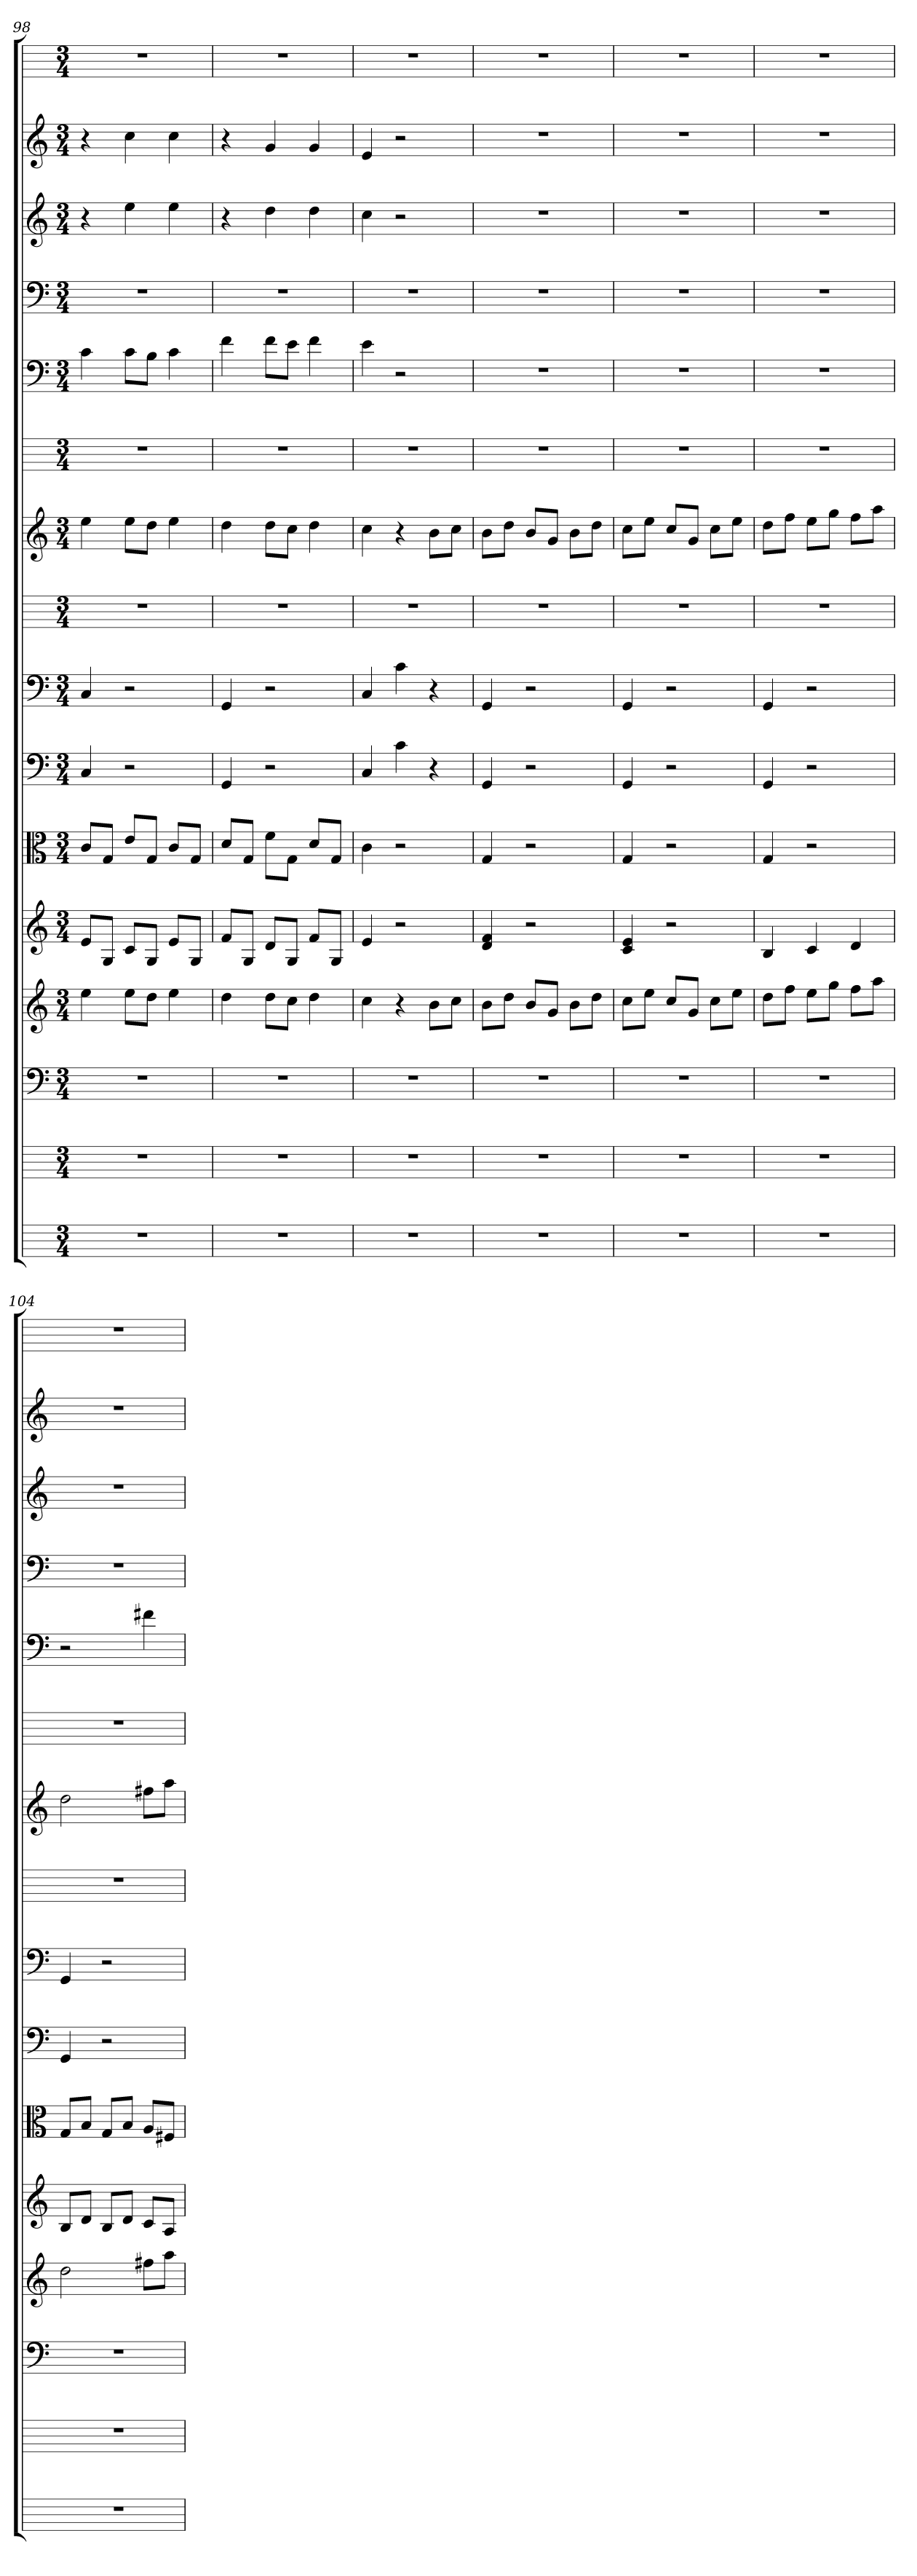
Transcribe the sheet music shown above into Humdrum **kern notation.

**kern	**kern	**kern	**kern	**kern	**kern	**kern	**kern	**kern	**kern	**kern	**kern	**kern	**kern	**kern	**kern
*part16	*part15	*part14	*part13	*part12	*part11	*part10	*part9	*part8	*part7	*part6	*part5	*part4	*part3	*part2	*part1
*staff16	*staff15	*staff14	*staff13	*staff12	*staff11	*staff10	*staff9	*staff8	*staff7	*staff6	*staff5	*staff4	*staff3	*staff2	*staff1
*	*	*clefF4	*	*	*clefC3	*clefF4	*clefF4	*	*	*	*clefF4	*clefF4	*	*	*
*k[]	*k[]	*k[]	*k[]	*k[]	*k[]	*k[]	*k[]	*k[]	*k[]	*k[]	*k[]	*k[]	*k[]	*k[]	*k[]
*C:	*C:	*C:	*C:	*C:	*C:	*C:	*C:	*C:	*C:	*C:	*C:	*C:	*C:	*C:	*C:
*M3/4	*M3/4	*M3/4	*M3/4	*M3/4	*M3/4	*M3/4	*M3/4	*M3/4	*M3/4	*M3/4	*M3/4	*M3/4	*M3/4	*M3/4	*M3/4
=98	=98	=98	=98	=98	=98	=98	=98	=98	=98	=98	=98	=98	=98	=98	=98
2.r	2.r	2.r	4ee	8eL	8c/L	4C	4C	2.r	4ee	2.r	4c	2.r	4r	4r	2.r
.	.	.	.	8GJ	8G/J	.	.	.	.	.	.	.	.	.	.
.	.	.	8eeL	8cL	8e/L	2r	2r	.	8eeL	.	8c\L	.	4ee	4cc	.
.	.	.	8ddJ	8GJ	8G/J	.	.	.	8ddJ	.	8B\J	.	.	.	.
.	.	.	4ee	8eL	8c/L	.	.	.	4ee	.	4c	.	4ee	4cc	.
.	.	.	.	8GJ	8G/J	.	.	.	.	.	.	.	.	.	.
=99	=99	=99	=99	=99	=99	=99	=99	=99	=99	=99	=99	=99	=99	=99	=99
2.r	2.r	2.r	4dd	8fL	8d/L	4GG	4GG	2.r	4dd	2.r	4f	2.r	4r	4r	2.r
.	.	.	.	8GJ	8G/J	.	.	.	.	.	.	.	.	.	.
.	.	.	8ddL	8dL	8f\L	2r	2r	.	8ddL	.	8f\L	.	4dd	4g	.
.	.	.	8ccJ	8GJ	8G\J	.	.	.	8ccJ	.	8e\J	.	.	.	.
.	.	.	4dd	8fL	8d/L	.	.	.	4dd	.	4f	.	4dd	4g	.
.	.	.	.	8GJ	8G/J	.	.	.	.	.	.	.	.	.	.
=100	=100	=100	=100	=100	=100	=100	=100	=100	=100	=100	=100	=100	=100	=100	=100
2.r	2.r	2.r	4cc	4e	4c	4C	4C	2.r	4cc	2.r	4e	2.r	4cc	4e	2.r
.	.	.	4r	2r	2r	4c	4c	.	4r	.	2r	.	2r	2r	.
.	.	.	8bL	.	.	4r	4r	.	8bL	.	.	.	.	.	.
.	.	.	8ccJ	.	.	.	.	.	8ccJ	.	.	.	.	.	.
=101	=101	=101	=101	=101	=101	=101	=101	=101	=101	=101	=101	=101	=101	=101	=101
2.r	2.r	2.r	8bL	4d 4f	4G	4GG	4GG	2.r	8bL	2.r	2.r	2.r	2.r	2.r	2.r
.	.	.	8ddJ	.	.	.	.	.	8ddJ	.	.	.	.	.	.
.	.	.	8bL	2r	2r	2r	2r	.	8bL	.	.	.	.	.	.
.	.	.	8gJ	.	.	.	.	.	8gJ	.	.	.	.	.	.
.	.	.	8bL	.	.	.	.	.	8bL	.	.	.	.	.	.
.	.	.	8ddJ	.	.	.	.	.	8ddJ	.	.	.	.	.	.
=102	=102	=102	=102	=102	=102	=102	=102	=102	=102	=102	=102	=102	=102	=102	=102
2.r	2.r	2.r	8ccL	4c 4e	4G	4GG	4GG	2.r	8ccL	2.r	2.r	2.r	2.r	2.r	2.r
.	.	.	8eeJ	.	.	.	.	.	8eeJ	.	.	.	.	.	.
.	.	.	8ccL	2r	2r	2r	2r	.	8ccL	.	.	.	.	.	.
.	.	.	8gJ	.	.	.	.	.	8gJ	.	.	.	.	.	.
.	.	.	8ccL	.	.	.	.	.	8ccL	.	.	.	.	.	.
.	.	.	8eeJ	.	.	.	.	.	8eeJ	.	.	.	.	.	.
=103	=103	=103	=103	=103	=103	=103	=103	=103	=103	=103	=103	=103	=103	=103	=103
2.r	2.r	2.r	8ddL	4B	4G	4GG	4GG	2.r	8ddL	2.r	2.r	2.r	2.r	2.r	2.r
.	.	.	8ffJ	.	.	.	.	.	8ffJ	.	.	.	.	.	.
.	.	.	8eeL	4c	2r	2r	2r	.	8eeL	.	.	.	.	.	.
.	.	.	8ggJ	.	.	.	.	.	8ggJ	.	.	.	.	.	.
.	.	.	8ffL	4d	.	.	.	.	8ffL	.	.	.	.	.	.
.	.	.	8aaJ	.	.	.	.	.	8aaJ	.	.	.	.	.	.
=104	=104	=104	=104	=104	=104	=104	=104	=104	=104	=104	=104	=104	=104	=104	=104
2.r	2.r	2.r	2dd	8BL	8G/L	4GG	4GG	2.r	2dd	2.r	2r	2.r	2.r	2.r	2.r
.	.	.	.	8dJ	8B/J	.	.	.	.	.	.	.	.	.	.
.	.	.	.	8BL	8G/L	2r	2r	.	.	.	.	.	.	.	.
.	.	.	.	8dJ	8B/J	.	.	.	.	.	.	.	.	.	.
.	.	.	8ff#XL	8cL	8A/L	.	.	.	8ff#XL	.	4f#X	.	.	.	.
.	.	.	8aaJ	8AJ	8F#X/J	.	.	.	8aaJ	.	.	.	.	.	.
=	=	=	=	=	=	=	=	=	=	=	=	=	=	=	=
*-	*-	*-	*-	*-	*-	*-	*-	*-	*-	*-	*-	*-	*-	*-	*-
